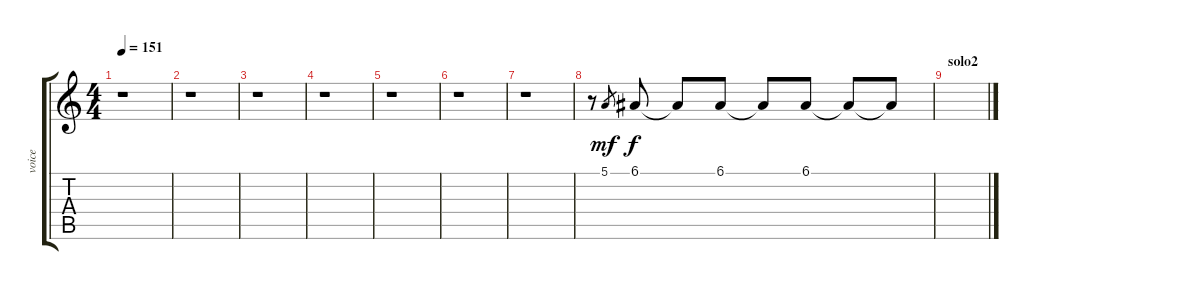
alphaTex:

\track ("voice" "voice") {instrument altosax}
\staff {score tabs}
\tuning (E4 B3 G3 D3 A2 E2) {hide}
\ts (4 4)
\tempo 151
\clef g2
\ks c
r.1{dy f} |
r.1 |
r.1 |
r.1 |
r.1 |
r.1 |
r.1 |
r.8 5.1.8{gr dy mf} 6.1.8{dy f} 6.1{t}.8 6.1.8 6.1{t}.8 6.1.8 6.1{t}.8 6.1{t}.8 |
\section ("" "solo2")
